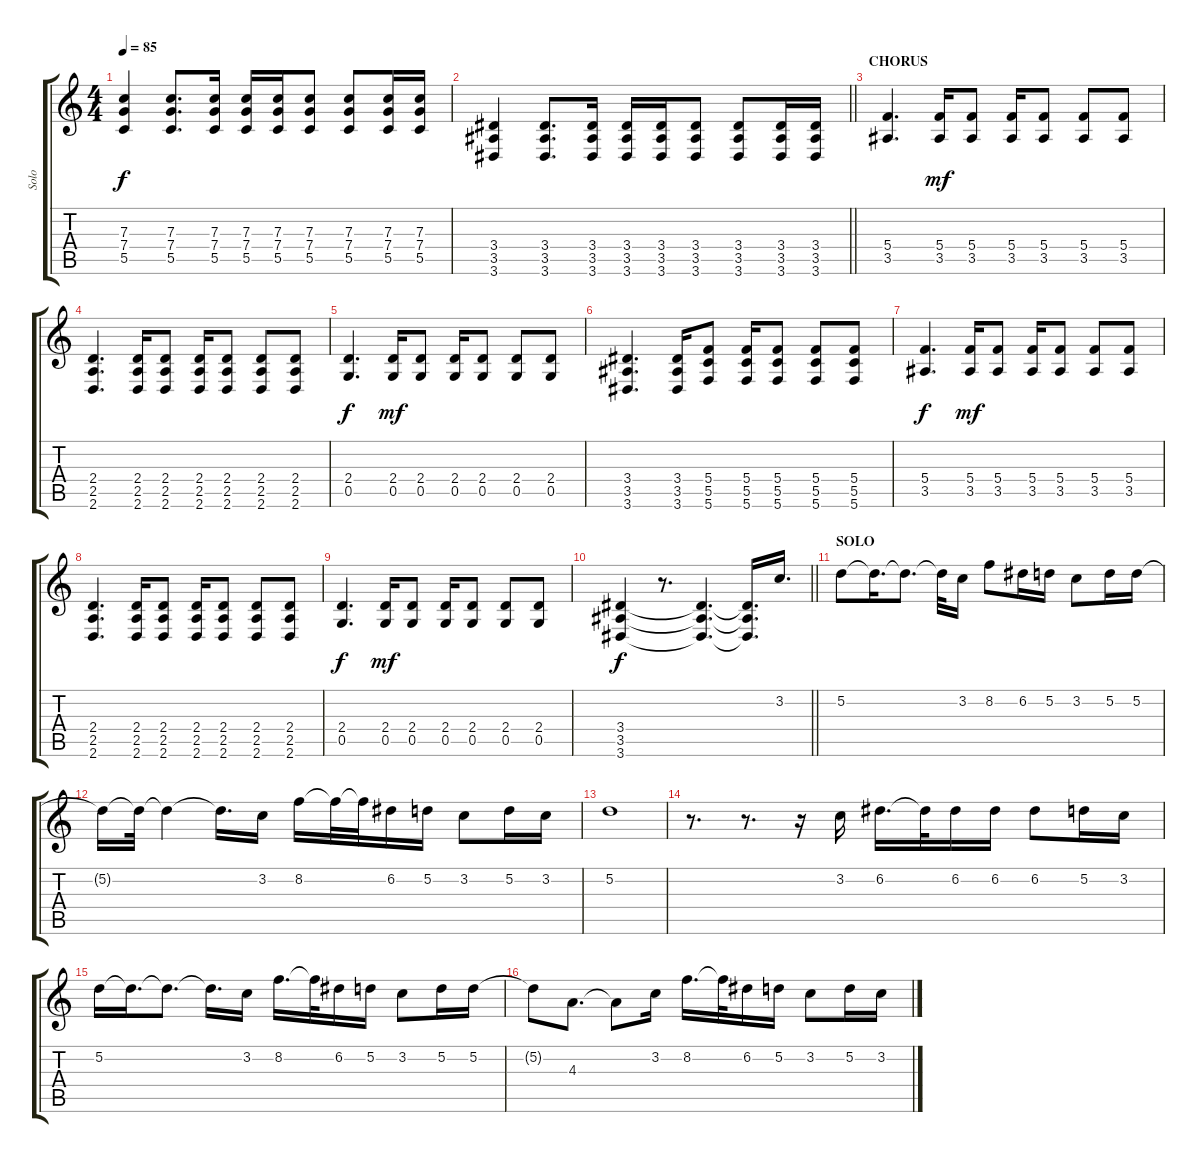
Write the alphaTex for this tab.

\track ("Solo" "Solo") {instrument distortionguitar}
\staff {score tabs}
\tuning (D4 A3 F3 C3 G2 C2) {hide}
\ts (4 4)
\tempo 85
\clef g2
\ks c
(7.3 7.4 5.5).4{dy f} (7.3 7.4 5.5).8{d} (7.3 7.4 5.5).16 (7.3 7.4 5.5).16 (7.3 7.4 5.5).16 (7.3 7.4 5.5).8 (7.3 7.4 5.5).8 (7.3 7.4 5.5).16 (7.3 7.4 5.5).16 |
\barLineRight lightlight
(3.4 3.5 3.6).4 (3.4 3.5 3.6).8{d} (3.4 3.5 3.6).16 (3.4 3.5 3.6).16 (3.4 3.5 3.6).16 (3.4 3.5 3.6).8 (3.4 3.5 3.6).8 (3.4 3.5 3.6).16 (3.4 3.5 3.6).16 |
\section ("" "CHORUS")
(5.4 3.5).4{d volume 16 instrument distortionguitar} (5.4 3.5).16{dy mf} (5.4 3.5).8 (5.4 3.5).16 (5.4 3.5).8 (5.4 3.5).8 (5.4 3.5).8 |
(2.4 2.5 2.6).4{d} (2.4 2.5 2.6).16 (2.4 2.5 2.6).8 (2.4 2.5 2.6).16 (2.4 2.5 2.6).8 (2.4 2.5 2.6).8 (2.4 2.5 2.6).8 |
(2.4 0.5).4{d dy f} (2.4 0.5).16{dy mf} (2.4 0.5).8 (2.4 0.5).16 (2.4 0.5).8 (2.4 0.5).8 (2.4 0.5).8 |
(3.4 3.5 3.6).4{d} (3.4 3.5 3.6).16 (5.4 5.5 5.6).8 (5.4 5.5 5.6).16 (5.4 5.5 5.6).8 (5.4 5.5 5.6).8 (5.4 5.5 5.6).8 |
(5.4 3.5).4{d dy f} (5.4 3.5).16{dy mf} (5.4 3.5).8 (5.4 3.5).16 (5.4 3.5).8 (5.4 3.5).8 (5.4 3.5).8 |
(2.4 2.5 2.6).4{d} (2.4 2.5 2.6).16 (2.4 2.5 2.6).8 (2.4 2.5 2.6).16 (2.4 2.5 2.6).8 (2.4 2.5 2.6).8 (2.4 2.5 2.6).8 |
(2.4 0.5).4{d dy f} (2.4 0.5).16{dy mf} (2.4 0.5).8 (2.4 0.5).16 (2.4 0.5).8 (2.4 0.5).8 (2.4 0.5).8 |
\barLineRight lightlight
(3.4 3.5 3.6).4{dy f} r.8{d} (3.4{t} 3.5{t} 3.6{t}).4{d} (3.4{t} 3.5{t} 3.6{t}).16{d} 3.2.16{d} |
\section ("" "SOLO")
5.2.8 5.2{t}.16{d} 5.2{t}.8{d} 5.2{t}.32 3.2.16 8.2.8 6.2.16 5.2.16 3.2.8 5.2.16 5.2.16 |
5.2{t}.16 5.2{t}.32 5.2{t}.4 5.2{t}.16{d} 3.2.16 8.2.16 8.2{t}.32 8.2{t}.32 6.2.16 5.2.16 3.2.8 5.2.16 3.2.16 |
5.2.1 |
r.8{d} r.8{d} r.16 3.2.16 6.2.16{d} 6.2{t}.32 6.2.16 6.2.16 6.2.8 5.2.16 3.2.16 |
5.2.16 5.2{t}.16{d} 5.2{t}.8{d} 5.2{t}.16{d} 3.2.16 8.2.16{d} 8.2{t}.32 6.2.16 5.2.16 3.2.8 5.2.16 5.2.16 |
5.2{t}.8 4.3.8{d} 4.3{t}.8 3.2.16 8.2.16{d} 8.2{t}.32 6.2.16 5.2.16 3.2.8 5.2.16 3.2.16
